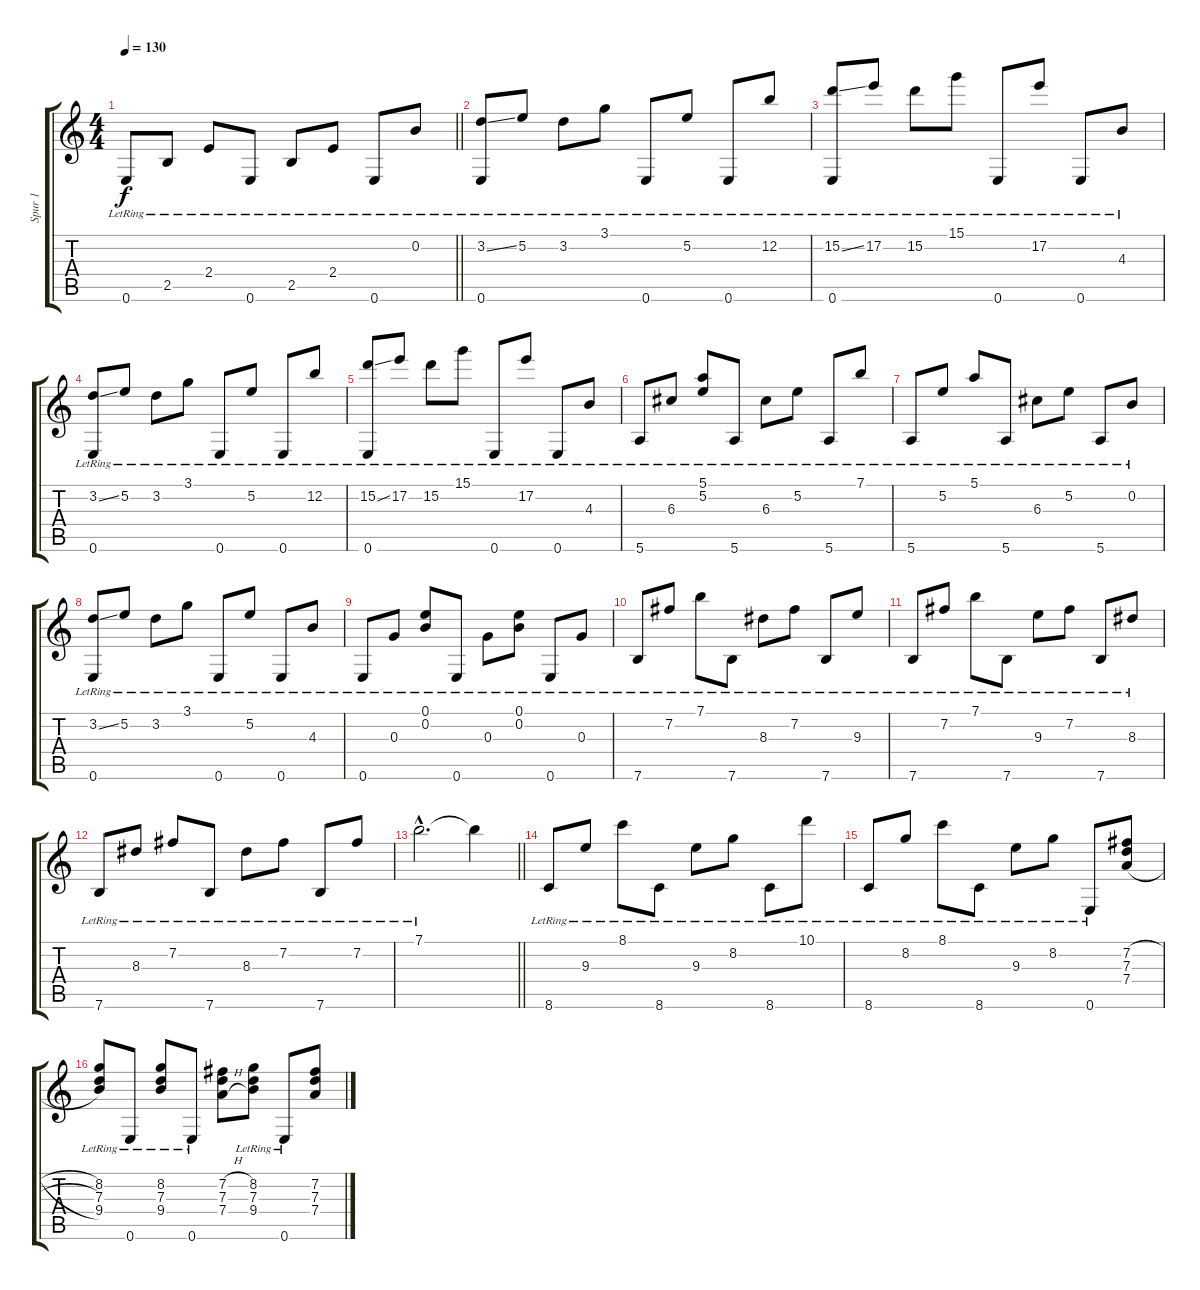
\track ("Spur 1" "Spur 1") {instrument acousticguitarsteel}
\staff {score tabs}
\tuning (E4 B3 G3 D3 A2 E2) {hide}
\ts (4 4)
\tempo 130
\clef g2
\barLineRight lightlight
\ks c
0.6{lr}.8{dy f} 2.5{lr}.8 2.4{lr}.8 0.6{lr}.8 2.5{lr}.8 2.4{lr}.8 0.6{lr}.8 0.2{lr}.8 |
(3.2{ss} 0.6{lr}).8 5.2{lr}.8 3.2{lr}.8 3.1{lr}.8 0.6{lr}.8 5.2{lr}.8 0.6{lr}.8 12.2{lr}.8 |
(15.2{ss} 0.6{lr}).8 17.2{lr}.8 15.2{lr}.8 15.1{lr}.8 0.6{lr}.8 17.2{lr}.8 0.6{lr}.8 4.3{lr}.8 |
(3.2{ss} 0.6{lr}).8 5.2{lr}.8 3.2{lr}.8 3.1{lr}.8 0.6{lr}.8 5.2{lr}.8 0.6{lr}.8 12.2{lr}.8 |
(15.2{ss} 0.6{lr}).8 17.2{lr}.8 15.2{lr}.8 15.1{lr}.8 0.6{lr}.8 17.2{lr}.8 0.6{lr}.8 4.3{lr}.8 |
5.6{lr}.8 6.3{lr}.8 (5.1{lr} 5.2{lr}).8 5.6{lr}.8 6.3{lr}.8 5.2{lr}.8 5.6{lr}.8 7.1{lr}.8 |
5.6{lr}.8 5.2{lr}.8 5.1{lr}.8 5.6{lr}.8 6.3{lr}.8 5.2{lr}.8 5.6{lr}.8 0.2{lr}.8 |
(3.2{ss} 0.6{lr}).8 5.2{lr}.8 3.2{lr}.8 3.1{lr}.8 0.6{lr}.8 5.2{lr}.8 0.6{lr}.8 4.3{lr}.8 |
0.6{lr}.8 0.3{lr}.8 (0.1{lr} 0.2{lr}).8 0.6{lr}.8 0.3{lr}.8 (0.1{lr} 0.2{lr}).8 0.6{lr}.8 0.3{lr}.8 |
7.6{lr}.8 7.2{lr}.8 7.1{lr}.8 7.6{lr}.8 8.3{lr}.8 7.2{lr}.8 7.6{lr}.8 9.3{lr}.8 |
7.6{lr}.8 7.2{lr}.8 7.1{lr}.8 7.6{lr}.8 9.3{lr}.8 7.2{lr}.8 7.6{lr}.8 8.3{lr}.8 |
7.6{lr}.8 8.3{lr}.8 7.2{lr}.8 7.6{lr}.8 8.3{lr}.8 7.2{lr}.8 7.6{lr}.8 7.2{lr}.8 |
\barLineRight lightlight
7.1{hac lr}.2{d} 7.1{t}.4 |
8.6{lr}.8 9.3{lr}.8 8.1{lr}.8 8.6{lr}.8 9.3{lr}.8 8.2{lr}.8 8.6{lr}.8 10.1{lr}.8 |
8.6{lr}.8 8.2{lr}.8 8.1{lr}.8 8.6{lr}.8 9.3{lr}.8 8.2{lr}.8 0.6{lr}.8 (7.2{h} 7.3{h} 7.4{h}).8 |
(8.2{lr} 7.3{lr} 9.4{lr}).8 0.6{lr}.8 (8.2{lr} 7.3{lr} 9.4{lr}).8 0.6{lr}.8 (7.2{h} 7.3{h} 7.4{h}).8 (8.2{lr} 7.3{lr} 9.4{lr}).8 0.6{lr}.8 (7.2{h} 7.3{h} 7.4{h}).8
